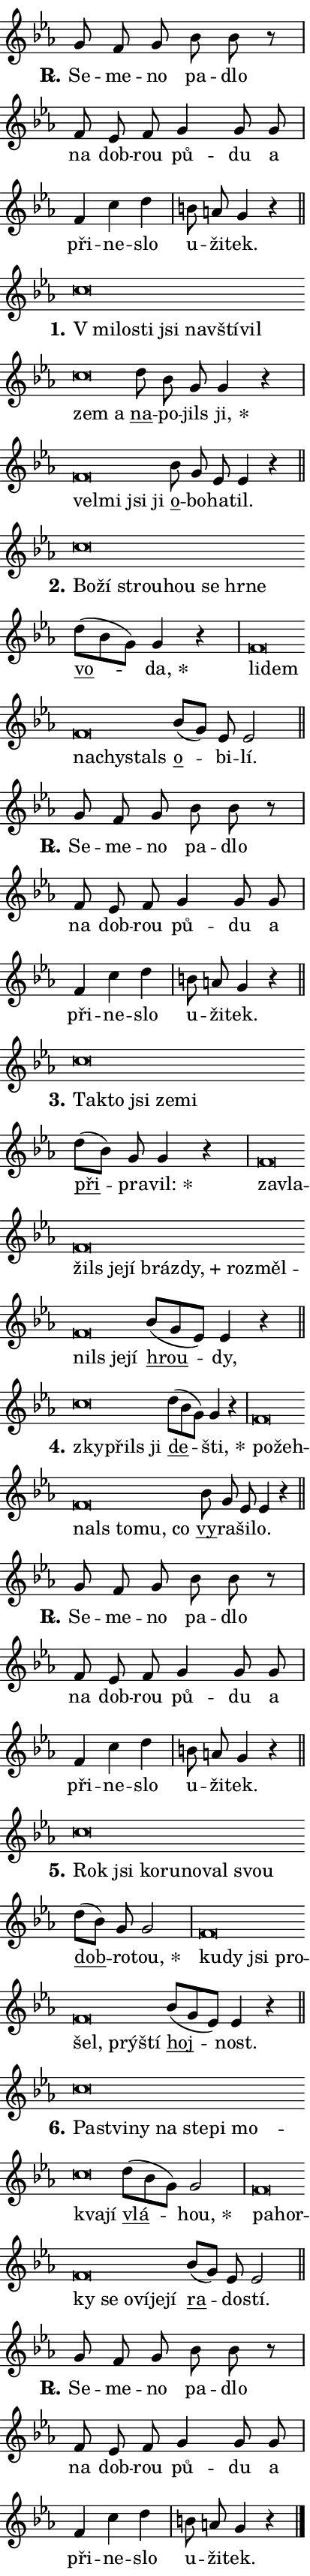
\version "2.24.0"
\header { tagline = "" }
\paper {
  indent = 0\cm
  top-margin = 0\cm
  right-margin = 0.13\cm % to fit lyric hyphens
  bottom-margin = 0\cm
  left-margin = 0\cm
  paper-width = 7\cm
  page-breaking = #ly:one-page-breaking
  system-system-spacing.basic-distance = #11
  score-system-spacing.basic-distance = #11
  ragged-last = ##f
}


%% Author: Thomas Morley
%% https://lists.gnu.org/archive/html/lilypond-user/2020-05/msg00002.html
#(define (line-position grob)
"Returns position of @var[grob} in current system:
   @code{'start}, if at first time-step
   @code{'end}, if at last time-step
   @code{'middle} otherwise
"
  (let* ((col (ly:item-get-column grob))
         (ln (ly:grob-object col 'left-neighbor))
         (rn (ly:grob-object col 'right-neighbor))
         (col-to-check-left (if (ly:grob? ln) ln col))
         (col-to-check-right (if (ly:grob? rn) rn col))
         (break-dir-left
           (and
             (ly:grob-property col-to-check-left 'non-musical #f)
             (ly:item-break-dir col-to-check-left)))
         (break-dir-right
           (and
             (ly:grob-property col-to-check-right 'non-musical #f)
             (ly:item-break-dir col-to-check-right))))
        (cond ((eqv? 1 break-dir-left) 'start)
              ((eqv? -1 break-dir-right) 'end)
              (else 'middle))))

#(define (tranparent-at-line-position vctor)
  (lambda (grob)
  "Relying on @code{line-position} select the relevant enry from @var{vctor}.
Used to determine transparency,"
    (case (line-position grob)
      ((end) (not (vector-ref vctor 0)))
      ((middle) (not (vector-ref vctor 1)))
      ((start) (not (vector-ref vctor 2))))))

noteHeadBreakVisibility =
#(define-music-function (break-visibility)(vector?)
"Makes @code{NoteHead}s transparent relying on @var{break-visibility}"
#{
  \override NoteHead.transparent =
    #(tranparent-at-line-position break-visibility)
#})

#(define delete-ledgers-for-transparent-note-heads
  (lambda (grob)
    "Reads whether a @code{NoteHead} is transparent.
If so this @code{NoteHead} is removed from @code{'note-heads} from
@var{grob}, which is supposed to be @code{LedgerLineSpanner}.
As a result ledgers are not printed for this @code{NoteHead}"
    (let* ((nhds-array (ly:grob-object grob 'note-heads))
           (nhds-list
             (if (ly:grob-array? nhds-array)
                 (ly:grob-array->list nhds-array)
                 '()))
           ;; Relies on the transparent-property being done before
           ;; Staff.LedgerLineSpanner.after-line-breaking is executed.
           ;; This is fragile ...
           (to-keep
             (remove
               (lambda (nhd)
                 (ly:grob-property nhd 'transparent #f))
               nhds-list)))
      ;; TODO find a better method to iterate over grob-arrays, similiar
      ;; to filter/remove etc for lists
      ;; For now rebuilt from scratch
      (set! (ly:grob-object grob 'note-heads)  '())
      (for-each
        (lambda (nhd)
          (ly:pointer-group-interface::add-grob grob 'note-heads nhd))
        to-keep))))

squashNotes = {
  \override NoteHead.X-extent = #'(-0.2 . 0.2)
  \override NoteHead.Y-extent = #'(-0.75 . 0)
  \override NoteHead.stencil =
    #(lambda (grob)
       (let ((pos (ly:grob-property grob 'staff-position)))
         (begin
           (if (< pos -7) (display "ERROR: Lower brevis then expected\n") (display ""))
           (if (<= pos -6) ly:text-interface::print ly:note-head::print))))
}
unSquashNotes = {
  \revert NoteHead.X-extent
  \revert NoteHead.Y-extent
  \revert NoteHead.stencil
}

hideNotes = \noteHeadBreakVisibility #begin-of-line-visible
unHideNotes = \noteHeadBreakVisibility #all-visible

% work-around for resetting accidentals
% https://lilypond.org/doc/v2.23/Documentation/notation/displaying-rhythms#unmetered-music
cadenzaMeasure = {
  \cadenzaOff
  \partial 1024 s1024
  \cadenzaOn
}

#(define-markup-command (accent layout props text) (markup?)
  "Underline accented syllable"
  (interpret-markup layout props
    #{\markup \override #'(offset . 4.3) \underline { #text }#}))

responsum = \markup \concat {
  "R" \hspace #-1.05 \path #0.1 #'((moveto 0 0.07) (lineto 0.9 0.8)) \hspace #0.05 "."
}

spaceSize = #0.6828661417322834 % exact space size for TeX Gyre Schola

\layout {
  \context {
    \Staff
    \remove "Time_signature_engraver"
    \override LedgerLineSpanner.after-line-breaking = #delete-ledgers-for-transparent-note-heads
  }
  \context {
    \Lyrics {
      \override LyricSpace.minimum-distance = \spaceSize
      \override LyricText.font-name = #"TeX Gyre Schola"
      \override LyricText.font-size = 1
      \override StanzaNumber.font-name = #"TeX Gyre Schola Bold"
      \override StanzaNumber.font-size = 1
    }
  }
  \context {
    \Score 
    \override NoteHead.text =
      #(lambda (grob) 
        (let ((pos (ly:grob-property grob 'staff-position)))
          #{\markup {
            \combine
              \halign #-0.55 \raise #(if (= pos -6) 0 0.5) \override #'(thickness . 2) \draw-line #'(3.2 . 0)
              \musicglyph "noteheads.sM1"
          }#}))
  }
}

% magnetic-lyrics.ily
%
%   written by
%     Jean Abou Samra <jean@abou-samra.fr>
%     Werner Lemberg <wl@gnu.org>
%
%   adapted by
%     Jiri Hon <jiri.hon@gmail.com>
%
% Version 2022-Apr-15

% https://www.mail-archive.com/lilypond-user@gnu.org/msg149350.html

#(define (Left_hyphen_pointer_engraver context)
   "Collect syllable-hyphen-syllable occurrences in lyrics and store
them in properties.  This engraver only looks to the left.  For
example, if the lyrics input is @code{foo -- bar}, it does the
following.

@itemize @bullet
@item
Set the @code{text} property of the @code{LyricHyphen} grob between
@q{foo} and @q{bar} to @code{foo}.

@item
Set the @code{left-hyphen} property of the @code{LyricText} grob with
text @q{foo} to the @code{LyricHyphen} grob between @q{foo} and
@q{bar}.
@end itemize

Use this auxiliary engraver in combination with the
@code{lyric-@/text::@/apply-@/magnetic-@/offset!} hook."
   (let ((hyphen #f)
         (text #f))
     (make-engraver
      (acknowledgers
       ((lyric-syllable-interface engraver grob source-engraver)
        (set! text grob)))
      (end-acknowledgers
       ((lyric-hyphen-interface engraver grob source-engraver)
        ;(when (not (grob::has-interface grob 'lyric-space-interface))
          (set! hyphen grob)));)
      ((stop-translation-timestep engraver)
       (when (and text hyphen)
         (ly:grob-set-object! text 'left-hyphen hyphen))
       (set! text #f)
       (set! hyphen #f)))))

#(define (lyric-text::apply-magnetic-offset! grob)
   "If the space between two syllables is less than the value in
property @code{LyricText@/.details@/.squash-threshold}, move the right
syllable to the left so that it gets concatenated with the left
syllable.

Use this function as a hook for
@code{LyricText@/.after-@/line-@/breaking} if the
@code{Left_@/hyphen_@/pointer_@/engraver} is active."
   (let ((hyphen (ly:grob-object grob 'left-hyphen #f)))
     (when hyphen
       (let ((left-text (ly:spanner-bound hyphen LEFT)))
         (when (grob::has-interface left-text 'lyric-syllable-interface)
           (let* ((common (ly:grob-common-refpoint grob left-text X))
                  (this-x-ext (ly:grob-extent grob common X))
                  (left-x-ext
                   (begin
                     ;; Trigger magnetism for left-text.
                     (ly:grob-property left-text 'after-line-breaking)
                     (ly:grob-extent left-text common X)))
                  ;; `delta` is the gap width between two syllables.
                  (delta (- (interval-start this-x-ext)
                            (interval-end left-x-ext)))
                  (details (ly:grob-property grob 'details))
                  (threshold (assoc-get 'squash-threshold details 0.2)))
             (when (< delta threshold)
               (let* (;; We have to manipulate the input text so that
                      ;; ligatures crossing syllable boundaries are not
                      ;; disabled.  For languages based on the Latin
                      ;; script this is essentially a beautification.
                      ;; However, for non-Western scripts it can be a
                      ;; necessity.
                      (lt (ly:grob-property left-text 'text))
                      (rt (ly:grob-property grob 'text))
                      (is-space (grob::has-interface hyphen 'lyric-space-interface))
                      (space (if is-space " " ""))
                      (extra-delta (if is-space spaceSize 0))
                      ;; Append new syllable.
                      (ltrt-space (if (and (string? lt) (string? rt))
                                (string-append lt space rt)
                                (make-concat-markup (list lt space rt))))
                      ;; Right-align `ltrt` to the right side.
                      (ltrt-space-markup (grob-interpret-markup
                               grob
                               (make-translate-markup
                                (cons (interval-length this-x-ext) 0)
                                (make-right-align-markup ltrt-space)))))
                 (begin
                   ;; Don't print `left-text`.
                   (ly:grob-set-property! left-text 'stencil #f)
                   ;; Set text and stencil (which holds all collected
                   ;; syllables so far) and shift it to the left.
                   (ly:grob-set-property! grob 'text ltrt-space)
                   (ly:grob-set-property! grob 'stencil ltrt-space-markup)
                   (ly:grob-translate-axis! grob (- (- delta extra-delta)) X))))))))))


#(define (lyric-hyphen::displace-bounds-first grob)
   ;; Make very sure this callback isn't triggered too early.
   (let ((left (ly:spanner-bound grob LEFT))
         (right (ly:spanner-bound grob RIGHT)))
     (ly:grob-property left 'after-line-breaking)
     (ly:grob-property right 'after-line-breaking)
     (ly:lyric-hyphen::print grob)))

squashThreshold = #0.4

\layout {
  \context {
    \Lyrics
    \consists #Left_hyphen_pointer_engraver
    \override LyricText.after-line-breaking =
      #lyric-text::apply-magnetic-offset!
    \override LyricHyphen.stencil = #lyric-hyphen::displace-bounds-first
    \override LyricText.details.squash-threshold = \squashThreshold
    \override LyricHyphen.minimum-distance = 0
    \override LyricHyphen.minimum-length = \squashThreshold
  }
}

squashText = \override LyricText.details.squash-threshold = 9999
unSquashText = \override LyricText.details.squash-threshold = \squashThreshold

leftText = \override LyricText.self-alignment-X = #LEFT
unLeftText = \revert LyricText.self-alignment-X

starOffset = #(lambda (grob) 
                (let ((x_offset (ly:self-alignment-interface::aligned-on-x-parent grob)))
                  (if (= x_offset 0) 0 (+ x_offset 1.2))))

star = #(define-music-function (syllable)(string?)
"Append star separator at the end of a syllable"
#{
  \once \override LyricText.X-offset = #starOffset
  \lyricmode { \markup {
    #syllable
    \override #'((font-name . "TeX Gyre Schola Bold")) \hspace #0.2 \lower #0.65 \larger "*"
  } }
#})

starAccent = #(define-music-function (syllable)(string?)
"Append star separator at the end of a syllable and make accent"
#{
  \once \override LyricText.X-offset = #starOffset
  \lyricmode { \markup {
    \accent #syllable
    \override #'((font-name . "TeX Gyre Schola Bold")) \hspace #0.2 \lower #0.65 \larger "*"
  } }
#})

breath = #(define-music-function (syllable)(string?)
"Append breathing indicator at the end of a syllable"
#{
  \lyricmode { \markup { #syllable "+" } }
#})

optionalBreath = #(define-music-function (syllable)(string?)
"Append optional breathing indicator at the end of a syllable"
#{
  \lyricmode { \markup { #syllable "(+)" } }
#})


\score {
    <<
        \new Voice = "melody" { \cadenzaOn \key es \major \relative { g'8 f g bes bes r \cadenzaMeasure \bar "|" f8 es f g4 g8 g8 \cadenzaMeasure \bar "|" f4 c' d \cadenzaMeasure \bar "|" b8 a g4 r \cadenzaMeasure \bar "||" \break } }
        \new Lyrics \lyricsto "melody" { \lyricmode { \set stanza = \responsum
Se -- me -- no pa -- dlo na dob -- rou pů -- du a při -- ne -- slo u -- ži -- tek. } }
    >>
    \layout {}
}

\score {
    <<
        \new Voice = "melody" { \cadenzaOn \key es \major \relative { \squashNotes c''\breve*1/16 \hideNotes \breve*1/16 \bar "" \breve*1/16 \bar "" \breve*1/16 \bar "" \breve*1/16 \bar "" \breve*1/16 \bar "" \breve*1/16 \bar "" \breve*1/16 \breve*1/16 \bar "" \unHideNotes \unSquashNotes \bar "" d8 bes g g4 r \cadenzaMeasure \bar "|" \squashNotes f\breve*1/16 \hideNotes \breve*1/16 \bar "" \breve*1/16 \breve*1/16 \bar "" \unHideNotes \unSquashNotes \bar "" bes8 g es es4 r \cadenzaMeasure \bar "||" \break } }
        \new Lyrics \lyricsto "melody" { \lyricmode { \set stanza = "1."
\leftText "V mi" -- \squashText lo -- sti jsi na -- vští -- vil zem a \unLeftText \unSquashText \markup \accent na -- po -- jils \star ji, \leftText vel -- \squashText mi jsi ji \unLeftText \unSquashText \markup \accent o -- bo -- ha -- til. } }
    >>
    \layout {}
}

\score {
    <<
        \new Voice = "melody" { \cadenzaOn \key es \major \relative { \squashNotes c''\breve*1/16 \hideNotes \breve*1/16 \bar "" \breve*1/16 \bar "" \breve*1/16 \bar "" \breve*1/16 \bar "" \breve*1/16 \breve*1/16 \bar "" \unHideNotes \unSquashNotes \bar "" d8[( bes g)] g4 r \cadenzaMeasure \bar "|" \squashNotes f\breve*1/16 \hideNotes \breve*1/16 \bar "" \breve*1/16 \bar "" \breve*1/16 \breve*1/16 \bar "" \unHideNotes \unSquashNotes \bar "" bes8[( g)] es es2 \cadenzaMeasure \bar "||" \break } }
        \new Lyrics \lyricsto "melody" { \lyricmode { \set stanza = "2."
\leftText Bo -- \squashText ží strou -- hou se hr -- ne \unLeftText \unSquashText \markup \accent vo -- \star da, \leftText li -- \squashText dem na -- chy -- stals \unLeftText \unSquashText \markup \accent o -- bi -- lí. } }
    >>
    \layout {}
}

\score {
    <<
        \new Voice = "melody" { \cadenzaOn \key es \major \relative { g'8 f g bes bes r \cadenzaMeasure \bar "|" f8 es f g4 g8 g8 \cadenzaMeasure \bar "|" f4 c' d \cadenzaMeasure \bar "|" b8 a g4 r \cadenzaMeasure \bar "||" \break } }
        \new Lyrics \lyricsto "melody" { \lyricmode { \set stanza = \responsum
Se -- me -- no pa -- dlo na dob -- rou pů -- du a při -- ne -- slo u -- ži -- tek. } }
    >>
    \layout {}
}

\score {
    <<
        \new Voice = "melody" { \cadenzaOn \key es \major \relative { \squashNotes c''\breve*1/16 \hideNotes \breve*1/16 \bar "" \breve*1/16 \bar "" \breve*1/16 \breve*1/16 \bar "" \unHideNotes \unSquashNotes \bar "" d8[( bes)] g g4 r \cadenzaMeasure \bar "|" \squashNotes f\breve*1/16 \hideNotes \breve*1/16 \bar "" \breve*1/16 \bar "" \breve*1/16 \bar "" \breve*1/16 \bar "" \breve*1/16 \bar "" \breve*1/16 \bar "" \breve*1/16 \bar "" \breve*1/16 \bar "" \breve*1/16 \bar "" \breve*1/16 \breve*1/16 \bar "" \unHideNotes \unSquashNotes \bar "" bes8[( g es)] es4 r \cadenzaMeasure \bar "||" \break } }
        \new Lyrics \lyricsto "melody" { \lyricmode { \set stanza = "3."
\leftText Tak -- \squashText to jsi ze -- mi \unLeftText \unSquashText \markup \accent při -- pra -- \star vil: \leftText za -- \squashText vla -- žils je -- jí bráz -- \breath "dy," roz -- měl -- nils je -- jí \unLeftText \unSquashText \markup \accent hrou -- dy, } }
    >>
    \layout {}
}

\score {
    <<
        \new Voice = "melody" { \cadenzaOn \key es \major \relative { \squashNotes c''\breve*1/16 \hideNotes \breve*1/16 \breve*1/16 \bar "" \unHideNotes \unSquashNotes \bar "" d8[( bes g)] g4 r \cadenzaMeasure \bar "|" \squashNotes f\breve*1/16 \hideNotes \breve*1/16 \bar "" \breve*1/16 \bar "" \breve*1/16 \bar "" \breve*1/16 \breve*1/16 \bar "" \unHideNotes \unSquashNotes \bar "" bes8 g es es4 r \cadenzaMeasure \bar "||" \break } }
        \new Lyrics \lyricsto "melody" { \lyricmode { \set stanza = "4."
\leftText zky -- \squashText přils ji \unLeftText \unSquashText \markup \accent de -- \star šti, \leftText po -- \squashText žeh -- nals to -- mu, co \unLeftText \unSquashText \markup \accent vy -- ra -- ši -- lo. } }
    >>
    \layout {}
}

\score {
    <<
        \new Voice = "melody" { \cadenzaOn \key es \major \relative { g'8 f g bes bes r \cadenzaMeasure \bar "|" f8 es f g4 g8 g8 \cadenzaMeasure \bar "|" f4 c' d \cadenzaMeasure \bar "|" b8 a g4 r \cadenzaMeasure \bar "||" \break } }
        \new Lyrics \lyricsto "melody" { \lyricmode { \set stanza = \responsum
Se -- me -- no pa -- dlo na dob -- rou pů -- du a při -- ne -- slo u -- ži -- tek. } }
    >>
    \layout {}
}

\score {
    <<
        \new Voice = "melody" { \cadenzaOn \key es \major \relative { \squashNotes c''\breve*1/16 \hideNotes \breve*1/16 \bar "" \breve*1/16 \bar "" \breve*1/16 \bar "" \breve*1/16 \bar "" \breve*1/16 \breve*1/16 \bar "" \unHideNotes \unSquashNotes \bar "" d8[( bes)] g g2 \cadenzaMeasure \bar "|" \squashNotes f\breve*1/16 \hideNotes \breve*1/16 \bar "" \breve*1/16 \bar "" \breve*1/16 \bar "" \breve*1/16 \bar "" \breve*1/16 \breve*1/16 \bar "" \unHideNotes \unSquashNotes \bar "" bes8[( g es)] es4 r \cadenzaMeasure \bar "||" \break } }
        \new Lyrics \lyricsto "melody" { \lyricmode { \set stanza = "5."
\leftText Rok \squashText jsi ko -- ru -- no -- val svou \unLeftText \unSquashText \markup \accent dob -- ro -- \star tou, \leftText ku -- \squashText dy jsi pro -- šel, prý -- ští \unLeftText \unSquashText \markup \accent hoj -- nost. } }
    >>
    \layout {}
}

\score {
    <<
        \new Voice = "melody" { \cadenzaOn \key es \major \relative { \squashNotes c''\breve*1/16 \hideNotes \breve*1/16 \bar "" \breve*1/16 \bar "" \breve*1/16 \bar "" \breve*1/16 \bar "" \breve*1/16 \bar "" \breve*1/16 \bar "" \breve*1/16 \breve*1/16 \bar "" \unHideNotes \unSquashNotes \bar "" d8[( bes g)] g2 \cadenzaMeasure \bar "|" \squashNotes f\breve*1/16 \hideNotes \breve*1/16 \bar "" \breve*1/16 \bar "" \breve*1/16 \bar "" \breve*1/16 \bar "" \breve*1/16 \bar "" \breve*1/16 \breve*1/16 \bar "" \unHideNotes \unSquashNotes \bar "" bes8[( g)] es es2 \cadenzaMeasure \bar "||" \break } }
        \new Lyrics \lyricsto "melody" { \lyricmode { \set stanza = "6."
\leftText Past -- \squashText vi -- ny na ste -- pi mo -- kva -- jí \unLeftText \unSquashText \markup \accent vlá -- \star hou, \leftText pa -- \squashText hor -- ky se o -- ví -- je -- jí \unLeftText \unSquashText \markup \accent ra -- do -- stí. } }
    >>
    \layout {}
}

\score {
    <<
        \new Voice = "melody" { \cadenzaOn \key es \major \relative { g'8 f g bes bes r \cadenzaMeasure \bar "|" f8 es f g4 g8 g8 \cadenzaMeasure \bar "|" f4 c' d \cadenzaMeasure \bar "|" b8 a g4 r \cadenzaMeasure \bar "||" \break } \bar "|." }
        \new Lyrics \lyricsto "melody" { \lyricmode { \set stanza = \responsum
Se -- me -- no pa -- dlo na dob -- rou pů -- du a při -- ne -- slo u -- ži -- tek. } }
    >>
    \layout {}
}
